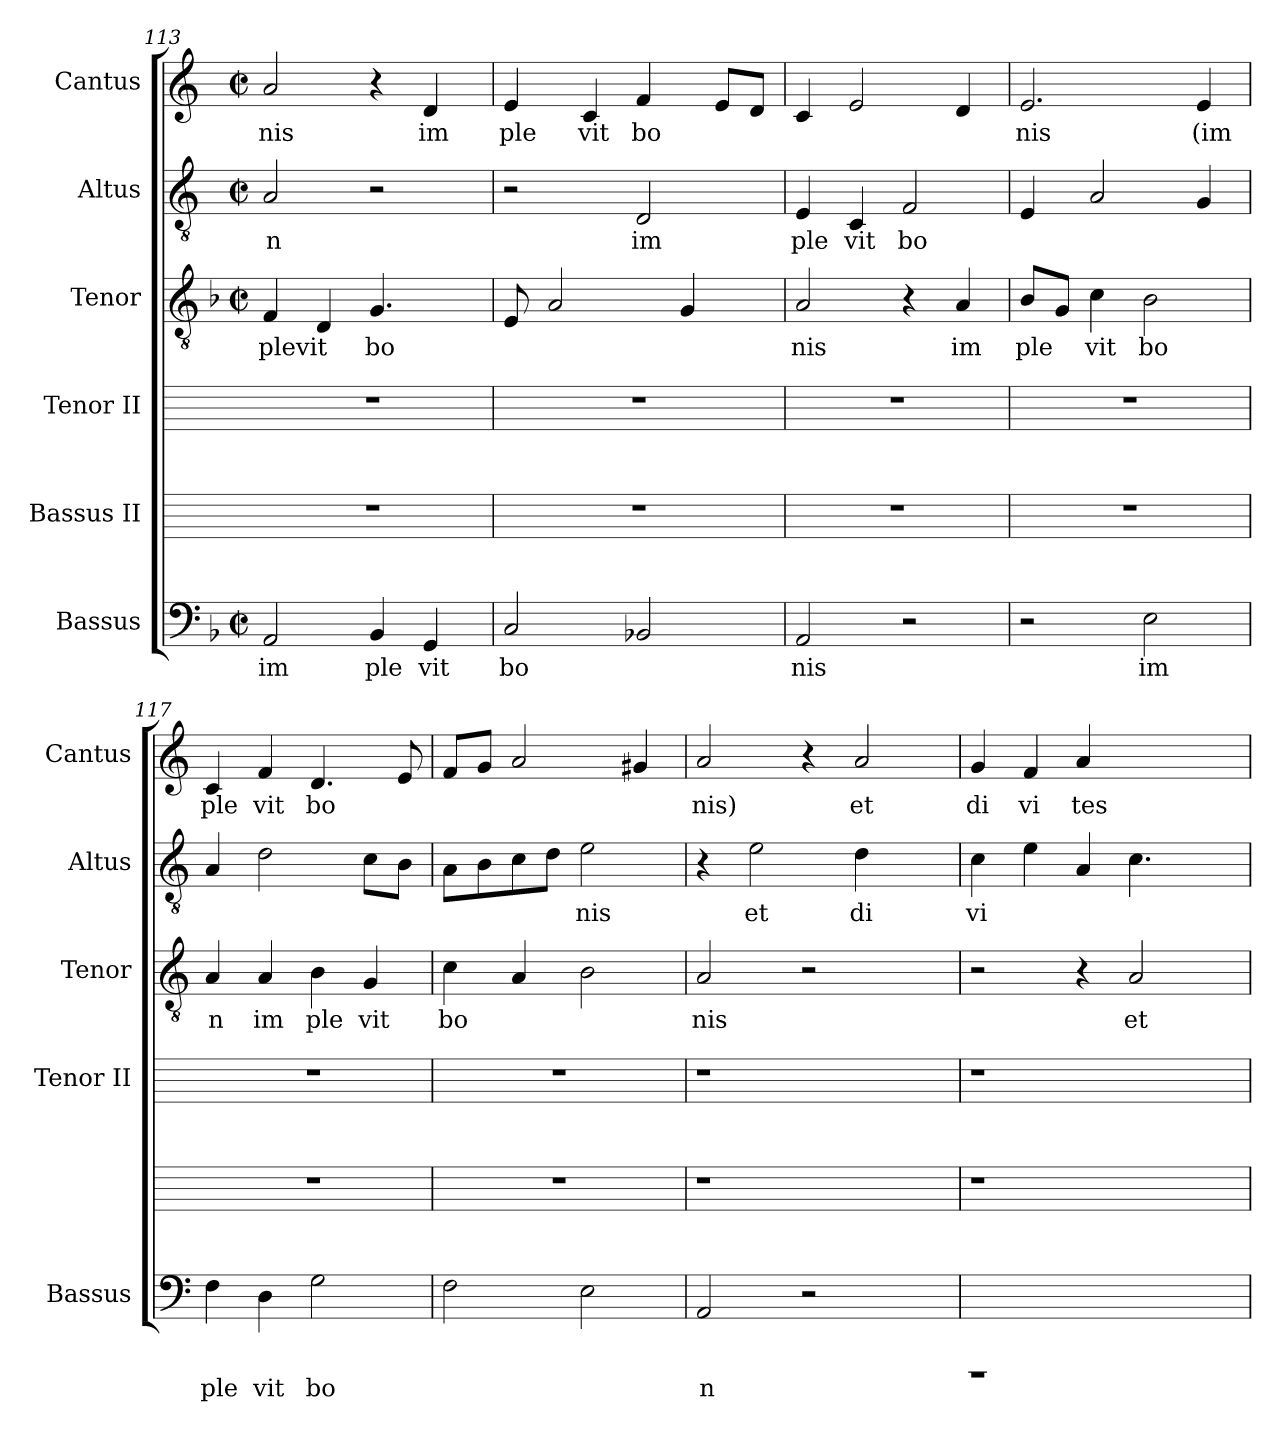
**kern	**text	**kern	**kern	**kern	**text	**kern	**text	**kern	**text
*part6	*part6	*part5	*part4	*part3	*part3	*part2	*part2	*part1	*part1
*staff6	*staff6	*staff5	*staff4	*staff3	*staff3	*staff2	*staff2	*staff1	*staff1
*I"Bassus	*	*I"Bassus II	*I"Tenor II	*I"Tenor	*	*I"Altus	*	*I"Cantus	*
*I'Bassus	*	*	*I'Tenor II	*I'Tenor	*	*I'Altus	*	*I'Cantus	*
*clefF4	*	*	*	*clefGv2	*	*clefGv2	*	*clefG2	*
*k[b-]	*	*	*	*k[b-]	*	*k[]	*	*k[]	*
*F:	*	*	*	*F:	*	*C:	*	*C:	*
*M2/2	*	*	*	*M2/2	*	*M2/2	*	*M2/2	*
*met(c|)	*	*	*	*met(c|)	*	*met(c|)	*	*met(c|)	*
=113	=113	=113	=113	=113	=113	=113	=113	=113	=113
!	!LO:LY:b:cj	!	!	!	!LO:LY:b	!	!LO:LY:b:rj	!	!LO:LY:b:cj
2AA/	im	1r	1r	4F/	plevit	2A/	n	2a/	nis
.	.	.	.	4D/	.	.	.	.	.
!	!LO:LY:b:cj	!	!	!	!LO:LY:b	!	!	!	!
4BB-/	ple	.	.	4.G/	bo	2r	.	4r	.
!	!LO:LY:b:cj	!	!	!	!	!	!	!	!LO:LY:b:cj
4GG/	vit	.	.	.	.	.	.	4d/	im
.	.	.	.	8ryy	.	.	.	.	.
!!LO:PB:g=z
=114	=114	=114	=114	=114	=114	=114	=114	=114	=114
*k[]	*	*	*	*k[]	*	*	*	*	*
*C:	*	*	*	*C:	*	*	*	*	*
!	!LO:LY:b:cj	!	!	!	!	!	!	!	!LO:LY:b:cj
*	*	*	*	*^	*	*	*	*	*
2C/	bo	1r	1r	8E/	32ryy	.	2r	.	4e/	ple
.	.	.	.	.	2ryy	.	.	.	.	.
.	.	.	.	2A/	.	.	.	.	.	.
!	!	!	!	!	!	!	!	!	!	!LO:LY:b:cj
.	.	.	.	.	.	.	.	.	4c/	vit
!	!	!	!	!	!	!	!	!LO:LY:b:cj	!	!LO:LY:b
2BB-/	.	.	.	.	.	.	2D/	im	4f/	bo
.	.	.	.	.	4...ryy	.	.	.	.	.
.	.	.	.	4G/	.	.	.	.	.	.
.	.	.	.	.	.	.	.	.	8e/L	.
.	.	.	.	8ryy	.	.	.	.	8d/J	.
=115	=115	=115	=115	=115	=115	=115	=115	=115	=115	=115
!	!LO:LY:b:cj	!	!	!	!	!LO:LY:b:cj	!	!LO:LY:b:cj	!	!
*	*	*	*	*v	*v	*	*	*	*	*
2AA/	nis	1r	1r	2A/	nis	4E/	ple	4c/	.
!	!	!	!	!	!	!	!LO:LY:b:cj	!	!
.	.	.	.	.	.	4C/	vit	2e/	.
!	!	!	!	!	!	!	!LO:LY:b:cj	!	!
2r	.	.	.	4r	.	2F/	bo	.	.
!	!	!	!	!	!LO:LY:b:cj	!	!	!	!
.	.	.	.	4A/	im	.	.	4d/	.
=116	=116	=116	=116	=116	=116	=116	=116	=116	=116
!	!	!	!	!	!LO:LY:b	!	!	!	!LO:LY:b:cj
2r	.	1r	1r	8B/L	ple	4E/	.	2.e>/	nis
.	.	.	.	8G/J	.	.	.	.	.
!	!	!	!	!	!LO:LY:b:cj	!	!	!	!
.	.	.	.	4c\	vit	2A/	.	.	.
!	!LO:LY:b:cj	!	!	!	!LO:LY:b:cj	!	!	!	!
2E\	im	.	.	2B\	bo	.	.	.	.
!	!	!	!	!	!	!	!	!	!LO:LY:b:cj
.	.	.	.	.	.	4G/	.	4e/	(im
=117	=117	=117	=117	=117	=117	=117	=117	=117	=117
!	!LO:LY:b:cj	!	!	!	!LO:LY:b:rj	!	!	!	!LO:LY:b:cj
4F\	ple	1r	1r	4A/	n	4A/	.	4c/	ple
!	!LO:LY:b:cj	!	!	!	!LO:LY:b:cj	!	!	!	!LO:LY:b:cj
4D\	vit	.	.	4A/	im	2d\	.	4f/	vit
!	!LO:LY:b:cj	!	!	!	!LO:LY:b:cj	!	!	!	!LO:LY:b
2G\	bo	.	.	4B\	ple	.	.	4.d/	bo
!	!	!	!	!	!LO:LY:b:cj	!	!	!	!
.	.	.	.	4G/	vit	8c\L	.	.	.
.	.	.	.	.	.	8B\J	.	8e/	.
=118	=118	=118	=118	=118	=118	=118	=118	=118	=118
!	!	!	!	!	!LO:LY:b	!	!	!	!
2F\	.	1r	1r	4c\	bo	8A\L	.	8f/L	.
.	.	.	.	.	.	8B\	.	8g/J	.
.	.	.	.	4A/	.	8c\	.	2a/	.
.	.	.	.	.	.	8d\J	.	.	.
!	!	!	!	!	!	!	!LO:LY:b:cj	!	!
2E\	.	.	.	2B\	.	2e\	nis	.	.
.	.	.	.	.	.	.	.	4g#/	.
=119	=119	=119	=119	=119	=119	=119	=119	=119	=119
!	!LO:LY:b:rj	!	!	!	!LO:LY:b:cj	!	!	!	!LO:LY:b:cj
2AA/	n	1r	1r	2A/	nis	4r	.	2a/	nis)
!	!	!	!	!	!	!	!LO:LY:b:cj	!	!
.	.	.	.	.	.	2e\	et	.	.
2r	.	.	.	2r	.	.	.	4r	.
!	!	!	!	!	!	!	!LO:LY:b:cj	!	!LO:LY:b:cj
.	.	.	.	.	.	4d\	di	2a/	et
4ryy	.	4ryy	4ryy	4ryy	.	4ryy	.	.	.
=120	=120	=120	=120	=120	=120	=120	=120	=120	=120
!LO:N:vis=1	!	!	!	!	!	!	!LO:LY:b:cj	!	!LO:LY:b:cj
1rEEE	.	1r	1r	2r	.	4c\	vi	4g/	di
!	!	!	!	!	!	!	!	!	!LO:LY:b:cj
.	.	.	.	.	.	4e\	.	4f/	vi
!	!	!	!	!	!	!	!	!	!LO:LY:b:cj
.	.	.	.	4r	.	4A/	.	4a/	tes
!	!	!	!	!	!LO:LY:b:cj	!	!	!	!
.	.	.	.	2A/	et	4.c\	.	2ryy	.
4ryy	.	4ryy	4ryy	.	.	.	.	.	.
.	.	.	.	.	.	8ryy	.	.	.
=	=	=	=	=	=	=	=	=	=
*-	*-	*-	*-	*-	*-	*-	*-	*-	*-
